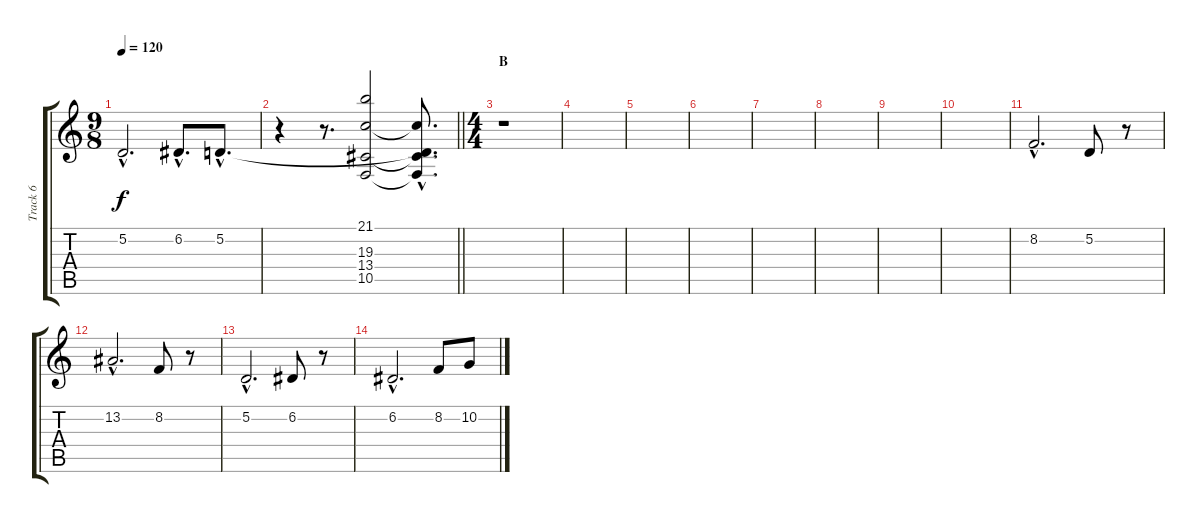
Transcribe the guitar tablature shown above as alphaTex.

\track ("Track 6" "Track 6") {instrument voiceoohs}
\staff {score tabs}
\tuning (D4 A3 F3 C3 G2 D2) {hide}
\ts (9 8)
\tempo 120
\clef g2
\ks c
5.2{hac}.2{d dy f} 6.2{hac}.8{d} 5.2{hac}.8{d} |
\barLineRight lightlight
r.4 r.8{d} (21.1 19.3 13.4 10.5).2{instrument reversecymbal} (5.2{hac t} 19.3{hac t} 13.4{hac t} 10.5{hac t}).8{d} |
\ts (4 4)
\section ("" "B")
r.1{instrument choiraahs} |
|
|
|
|
|
|
|
8.2{hac}.2{d} 5.2.8 r.8 |
13.2{hac}.2{d} 8.2.8 r.8 |
5.2{hac}.2{d} 6.2.8 r.8 |
6.2{hac}.2{d} 8.2.8 10.2.8
